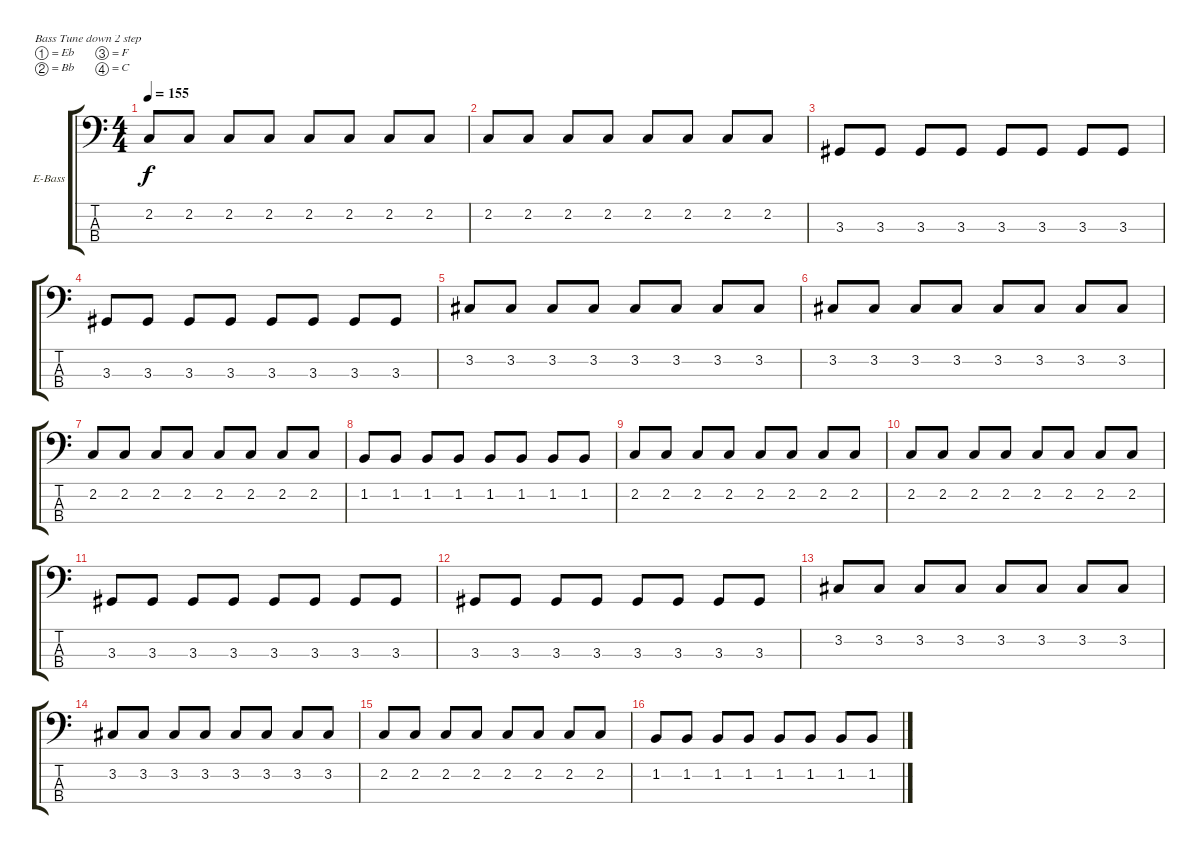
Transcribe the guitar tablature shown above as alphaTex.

\defaultSystemsLayout 4
\bracketExtendMode groupsimilarinstruments
\firstSystemTrackNameOrientation horizontal
\otherSystemsTrackNameOrientation horizontal
\track ("Electric Bass" "E-Bass") {instrument electricbassfinger}
\staff {score tabs}
\tuning (Eb2 Bb1 F1 C1)
\ts (4 4)
\tempo 155
\clef f4
\scale
0.333333
\ks c
2.2.8{dy f} 2.2.8 2.2.8 2.2.8 2.2.8 2.2.8 2.2.8 2.2.8 |
\scale
0.333333 2.2.8 2.2.8 2.2.8 2.2.8 2.2.8 2.2.8 2.2.8 2.2.8 |
\scale
0.333333 3.3.8 3.3.8 3.3.8 3.3.8 3.3.8 3.3.8 3.3.8 3.3.8 |
\scale
0.333333 3.3.8 3.3.8 3.3.8 3.3.8 3.3.8 3.3.8 3.3.8 3.3.8 |
\scale
0.333333 3.2.8 3.2.8 3.2.8 3.2.8 3.2.8 3.2.8 3.2.8 3.2.8 |
\scale
0.333333 3.2.8 3.2.8 3.2.8 3.2.8 3.2.8 3.2.8 3.2.8 3.2.8 |
\scale
0.333333 2.2.8 2.2.8 2.2.8 2.2.8 2.2.8 2.2.8 2.2.8 2.2.8 |
\scale
0.333333 1.2.8 1.2.8 1.2.8 1.2.8 1.2.8 1.2.8 1.2.8 1.2.8 |
\scale
0.333333 2.2.8 2.2.8 2.2.8 2.2.8 2.2.8 2.2.8 2.2.8 2.2.8 |
\scale
0.333333 2.2.8 2.2.8 2.2.8 2.2.8 2.2.8 2.2.8 2.2.8 2.2.8 |
\scale
0.333333 3.3.8 3.3.8 3.3.8 3.3.8 3.3.8 3.3.8 3.3.8 3.3.8 |
\scale
0.333333 3.3.8 3.3.8 3.3.8 3.3.8 3.3.8 3.3.8 3.3.8 3.3.8 |
\scale
0.333333 3.2.8 3.2.8 3.2.8 3.2.8 3.2.8 3.2.8 3.2.8 3.2.8 |
\scale
0.333333 3.2.8 3.2.8 3.2.8 3.2.8 3.2.8 3.2.8 3.2.8 3.2.8 |
\scale
0.333333 2.2.8 2.2.8 2.2.8 2.2.8 2.2.8 2.2.8 2.2.8 2.2.8 |
\scale
0.333333 1.2.8 1.2.8 1.2.8 1.2.8 1.2.8 1.2.8 1.2.8 1.2.8
